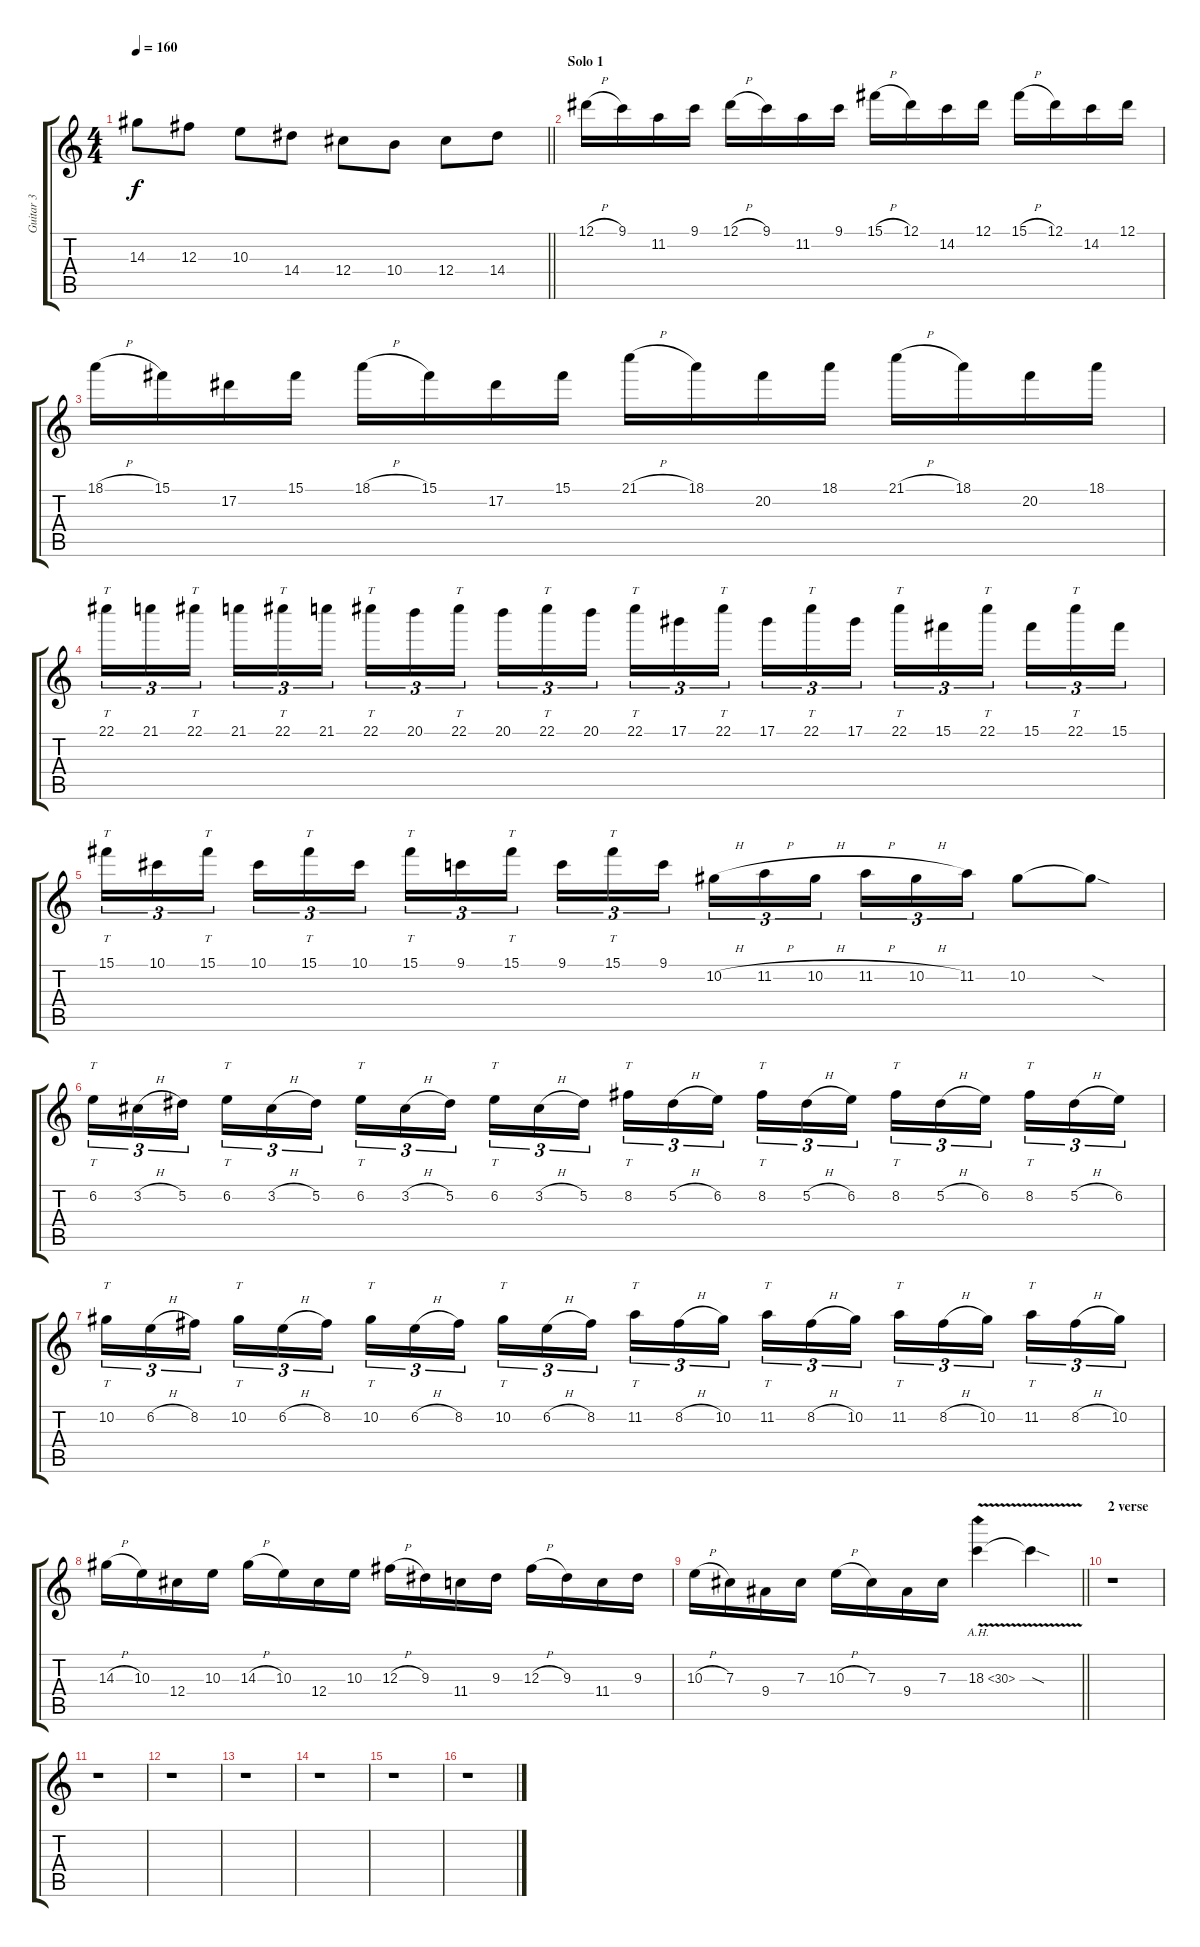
\track ("Guitar 3" "Guitar 3") {instrument overdrivenguitar}
\staff {score tabs}
\tuning (Eb4 Bb3 Gb3 Db3 Ab2 Db2) {hide}
\ts (4 4)
\tempo 160
\clef g2
\barLineRight lightlight
\ks c
14.3.8{dy f} 12.3.8 10.3.8 14.4.8 12.4.8 10.4.8 12.4.8 14.4.8 |
\section ("" "Solo 1")
12.1{h}.16{volume 15 balance 9} 9.1.16 11.2.16 9.1.16 12.1{h}.16 9.1.16 11.2.16 9.1.16 15.1{h}.16 12.1.16 14.2.16 12.1.16 15.1{h}.16 12.1.16 14.2.16 12.1.16 |
18.1{h}.16 15.1.16 17.2.16 15.1.16 18.1{h}.16 15.1.16 17.2.16 15.1.16 21.1{h}.16 18.1.16 20.2.16 18.1.16 21.1{h}.16 18.1.16 20.2.16 18.1.16 |
22.1.16{tt tu (3 2)} 21.1.16{tu (3 2)} 22.1.16{tt tu (3 2) beam splitsecondary} 21.1.16{tu (3 2)} 22.1.16{tt tu (3 2)} 21.1.16{tu (3 2)} 22.1.16{tt tu (3 2)} 20.1.16{tu (3 2)} 22.1.16{tt tu (3 2) beam splitsecondary} 20.1.16{tu (3 2)} 22.1.16{tt tu (3 2)} 20.1.16{tu (3 2)} 22.1.16{tt tu (3 2)} 17.1.16{tu (3 2)} 22.1.16{tt tu (3 2) beam splitsecondary} 17.1.16{tu (3 2)} 22.1.16{tt tu (3 2)} 17.1.16{tu (3 2)} 22.1.16{tt tu (3 2)} 15.1.16{tu (3 2)} 22.1.16{tt tu (3 2) beam splitsecondary} 15.1.16{tu (3 2)} 22.1.16{tt tu (3 2)} 15.1.16{tu (3 2)} |
15.1.16{tt tu (3 2)} 10.1.16{tu (3 2)} 15.1.16{tt tu (3 2) beam splitsecondary} 10.1.16{tu (3 2)} 15.1.16{tt tu (3 2)} 10.1.16{tu (3 2)} 15.1.16{tt tu (3 2)} 9.1.16{tu (3 2)} 15.1.16{tt tu (3 2) beam splitsecondary} 9.1.16{tu (3 2)} 15.1.16{tt tu (3 2)} 9.1.16{tu (3 2)} 10.2{h}.16{tu (3 2)} 11.2{h}.16{tu (3 2)} 10.2{h}.16{tu (3 2) beam splitsecondary} 11.2{h}.16{tu (3 2)} 10.2{h}.16{tu (3 2)} 11.2.16{tu (3 2)} 10.2.8 10.2{sod t}.8 |
6.2.16{tt tu (3 2)} 3.2{h}.16{tu (3 2)} 5.2.16{tu (3 2) beam splitsecondary} 6.2.16{tt tu (3 2)} 3.2{h}.16{tu (3 2)} 5.2.16{tu (3 2)} 6.2.16{tt tu (3 2)} 3.2{h}.16{tu (3 2)} 5.2.16{tu (3 2) beam splitsecondary} 6.2.16{tt tu (3 2)} 3.2{h}.16{tu (3 2)} 5.2.16{tu (3 2)} 8.2.16{tt tu (3 2)} 5.2{h}.16{tu (3 2)} 6.2.16{tu (3 2) beam splitsecondary} 8.2.16{tt tu (3 2)} 5.2{h}.16{tu (3 2)} 6.2.16{tu (3 2)} 8.2.16{tt tu (3 2)} 5.2{h}.16{tu (3 2)} 6.2.16{tu (3 2) beam splitsecondary} 8.2.16{tt tu (3 2)} 5.2{h}.16{tu (3 2)} 6.2.16{tu (3 2)} |
10.2.16{tt tu (3 2)} 6.2{h}.16{tu (3 2)} 8.2.16{tu (3 2) beam splitsecondary} 10.2.16{tt tu (3 2)} 6.2{h}.16{tu (3 2)} 8.2.16{tu (3 2)} 10.2.16{tt tu (3 2)} 6.2{h}.16{tu (3 2)} 8.2.16{tu (3 2) beam splitsecondary} 10.2.16{tt tu (3 2)} 6.2{h}.16{tu (3 2)} 8.2.16{tu (3 2)} 11.2.16{tt tu (3 2)} 8.2{h}.16{tu (3 2)} 10.2.16{tu (3 2) beam splitsecondary} 11.2.16{tt tu (3 2)} 8.2{h}.16{tu (3 2)} 10.2.16{tu (3 2)} 11.2.16{tt tu (3 2)} 8.2{h}.16{tu (3 2)} 10.2.16{tu (3 2) beam splitsecondary} 11.2.16{tt tu (3 2)} 8.2{h}.16{tu (3 2)} 10.2.16{tu (3 2)} |
14.3{h}.16 10.3.16 12.4.16 10.3.16 14.3{h}.16 10.3.16 12.4.16 10.3.16 12.3{h}.16 9.3.16 11.4.16 9.3.16 12.3{h}.16 9.3.16 11.4.16 9.3.16 |
\barLineRight lightlight
10.3{h}.16 7.3.16 9.4.16 7.3.16 10.3{h}.16 7.3.16 9.4.16 7.3.16 18.3{ah 12 v}.4 18.3{sod t}.4 |
\section ("" "2 verse")
r.1{volume 13 balance 16} |
r.1 |
r.1 |
r.1 |
r.1 |
r.1 |
r.1
